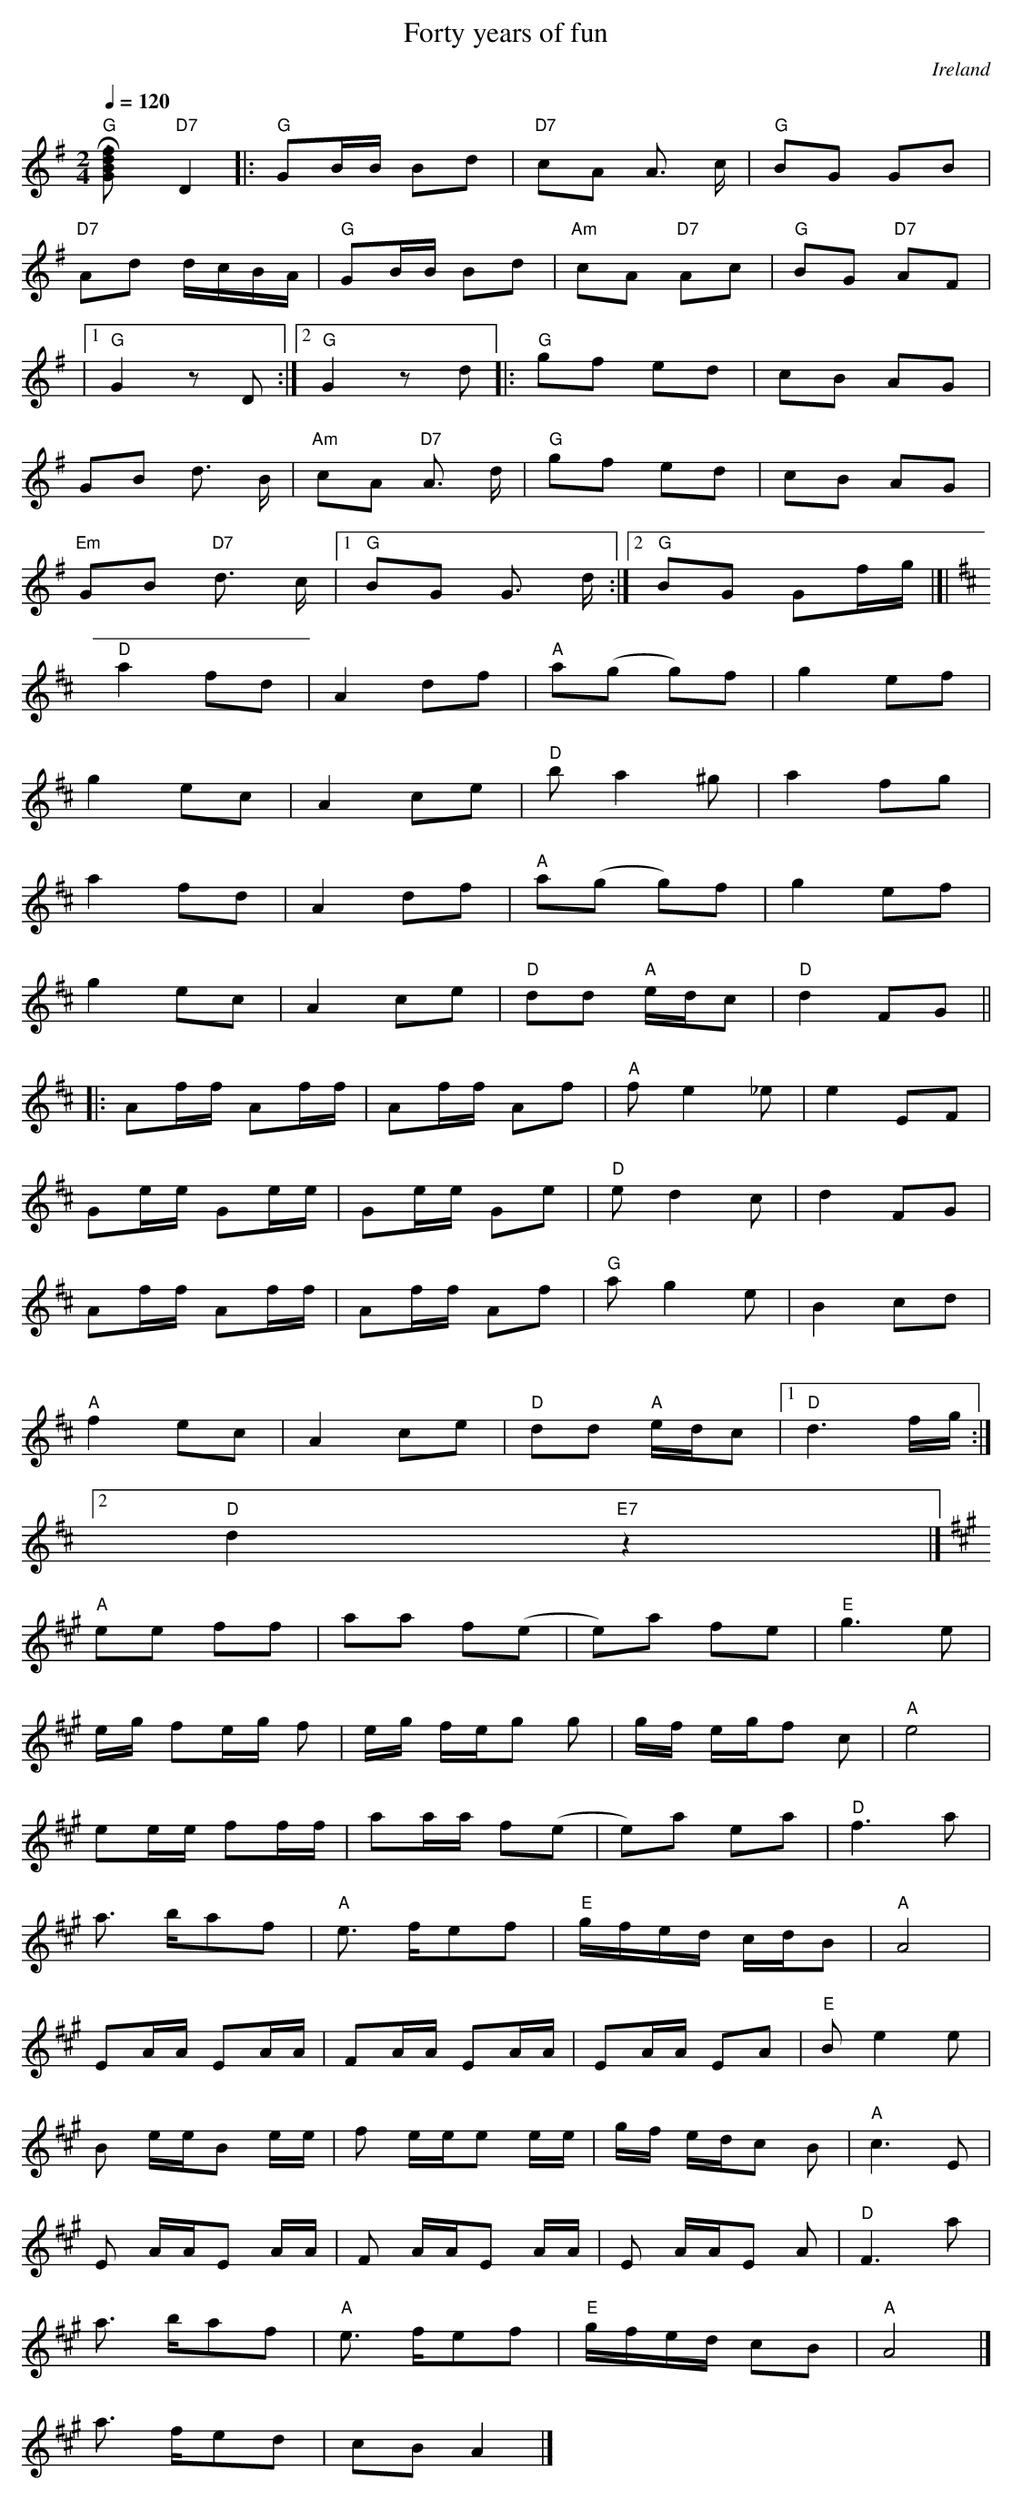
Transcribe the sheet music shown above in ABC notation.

X:1
T:Forty years of fun
O:Ireland
M:2/4
L:1/8
Q:1/4=120
K:G
V:1
"G" [G2Bd Hf]"D7" D2  |:"G" GB/B/ Bd |"D7" cA A3/2 c/|"G" BG GB |
"D7" Ad d/c/B/A/ |"G" GB/B/ Bd |"Am" cA "D7" Ac |"G" BG "D7" AF |
|1 "G" G2 zD :|2 "G" G2 zd || |:"G" gf ed |cB AG |
GB d3/2 B/|"Am" cA "D7" A3/2 d/|"G" gf ed |cB AG |
"Em" GB "D7" d3/2 c/|1 "G" BG G3/2 d/:|2 "G" BG Gf/g/ |]|
K:D
"D" a2 fd |A2 df |"A" a(g g)f |g2 ef |
g2 ec |A2 ce |"D" ba2 ^g|a2 fg |
a2 fd |A2 df |"A" a(g g)f |g2 ef |
g2 ec |A2 ce |"D" dd "A" e/d/c |"D" d2 FG || |:
Af/f/ Af/f/ |Af/f/ Af |"A" fe2 _e|e2 EF |
Ge/e/ Ge/e/ |Ge/e/ Ge |"D" ed2 c|d2 FG |
Af/f/ Af/f/ |Af/f/ Af |"G" ag2 e|B2 cd |
"A" f2 ec |A2 ce |"D" dd "A" e/d/c |1 "D" d3 f/g/:|2
"D" d2 "E7" z2 |]
K:A
"A" ee ff |aa f(e |e)a fe |"E" g3 e|
e/g/ fe/g/ f|e/g/ f/e/g g|g/f/ e/g/f c|"A" e4 |
ee/e/ ff/f/ |aa/a/ f(e |e)a ea |"D" f3 a|
a3/2 b/af |"A" e3/2 f/ef |"E" g/f/e/d/ c/d/B |"A" A4 |
EA/A/ EA/A/ |FA/A/ EA/A/ |EA/A/ EA |"E" Be2 e|
B e/e/B e/e/|f e/e/e e/e/|g/f/ e/d/c B|"A" c3 E|
E A/A/E A/A/|F A/A/E A/A/|E A/A/E A|"D" F3 a|
a3/2 b/af |"A" e3/2 f/ef |"E" g/f/e/d/ cB |"A" A4 |]
a3/2 f/ed |cB A2 |]
